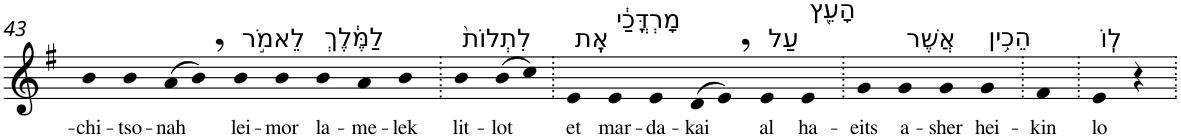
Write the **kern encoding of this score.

**kern	**text
*part1	*part1
*staff1	*staff1
*I"Piano	*
*I'Pno	*
!!LO:PB:g=z
*clefG2	*
*k[f#]	*
*G:	*
=43	=43
!	!LO:LY:b
4b	-chi-
!	!LO:LY:b
4b	-tso-
!	!LO:LY:b
(>8a	-nah
8b,)	.
!LO:TX:a:t=לֵאמֹ֣ר	!
!	!LO:LY:b
4b	lei-
!	!LO:LY:b
4b	-mor
!LO:TX:a:t=לַמֶּ֔לֶךְ	!
!	!LO:LY:b
4b	la-
!	!LO:LY:b
4a	-me-
!	!LO:LY:b
4b	-lek
=44.	=44.
!LO:TX:a:t=לִתְלוֹת֙	!
!	!LO:LY:b
4b	lit-
!	!LO:LY:b
(>8b	-lot
8cc)	.
=45.	=45.
!LO:TX:a:t=אֶֽת	!
!	!LO:LY:b
4e	et
!LO:TX:a:t=מָרְדֳּכַ֔י	!
!	!LO:LY:b
4e	mar-
!	!LO:LY:b
4e	-da-
!	!LO:LY:b
(>8d	-kai
8e,)	.
!LO:TX:a:t=עַל	!
!	!LO:LY:b
4e	al
!LO:TX:a:t=הָעֵ֖ץ	!
!	!LO:LY:b
4e	ha-
=46.	=46.
!	!LO:LY:b
4g	-eits
!LO:TX:a:t=אֲשֶׁר	!
!	!LO:LY:b
4g	a-
!	!LO:LY:b
4g	-sher
!LO:TX:a:t=הֵכִ֥ין	!
!	!LO:LY:b
4g	hei-
=47.	=47.
!	!LO:LY:b
4f#	-kin
=48.	=48.
!LO:TX:a:t=לֽוֹ	!
!	!LO:LY:b
4e	lo
4r	.
=.	=.
*-	*-
